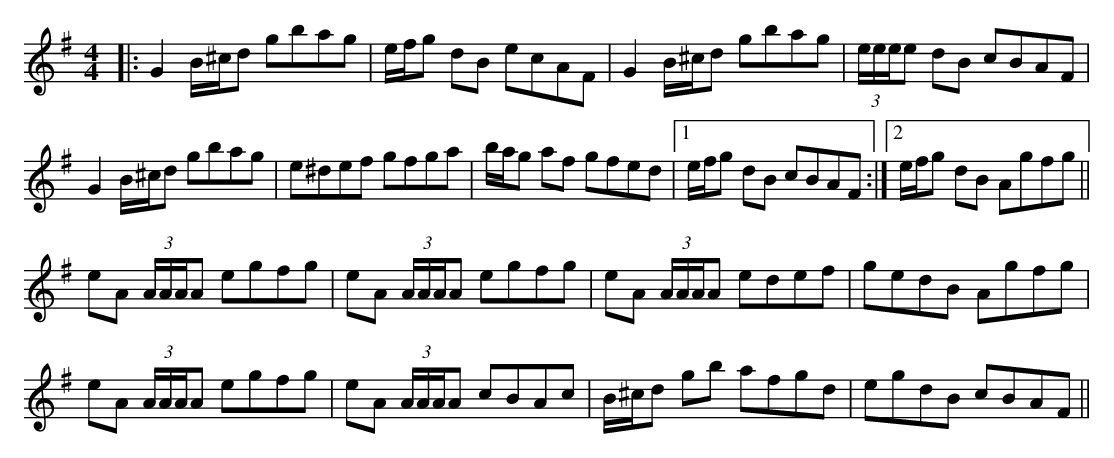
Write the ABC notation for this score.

X:1
M:4/4
K:G
|:G2 B/^c/d gbag|e/f/g dB ecAF|G2 B/^c/d gbag|(3e/e/e/e dB cBAF|
G2 B/^c/d gbag|e^def gfga|b/a/g af gfed|1 e/f/g dB cBAF:|2 e/f/g dB Agfg||
eA (3 A/A/A/A egfg|eA (3A/A/A/A egfg|eA (3A/A/A/A edef|gedB Agfg|
eA (3A/A/A/A egfg|eA (3A/A/A/A cBAc|B/^c/d gb afgd|egdB cBAF||
